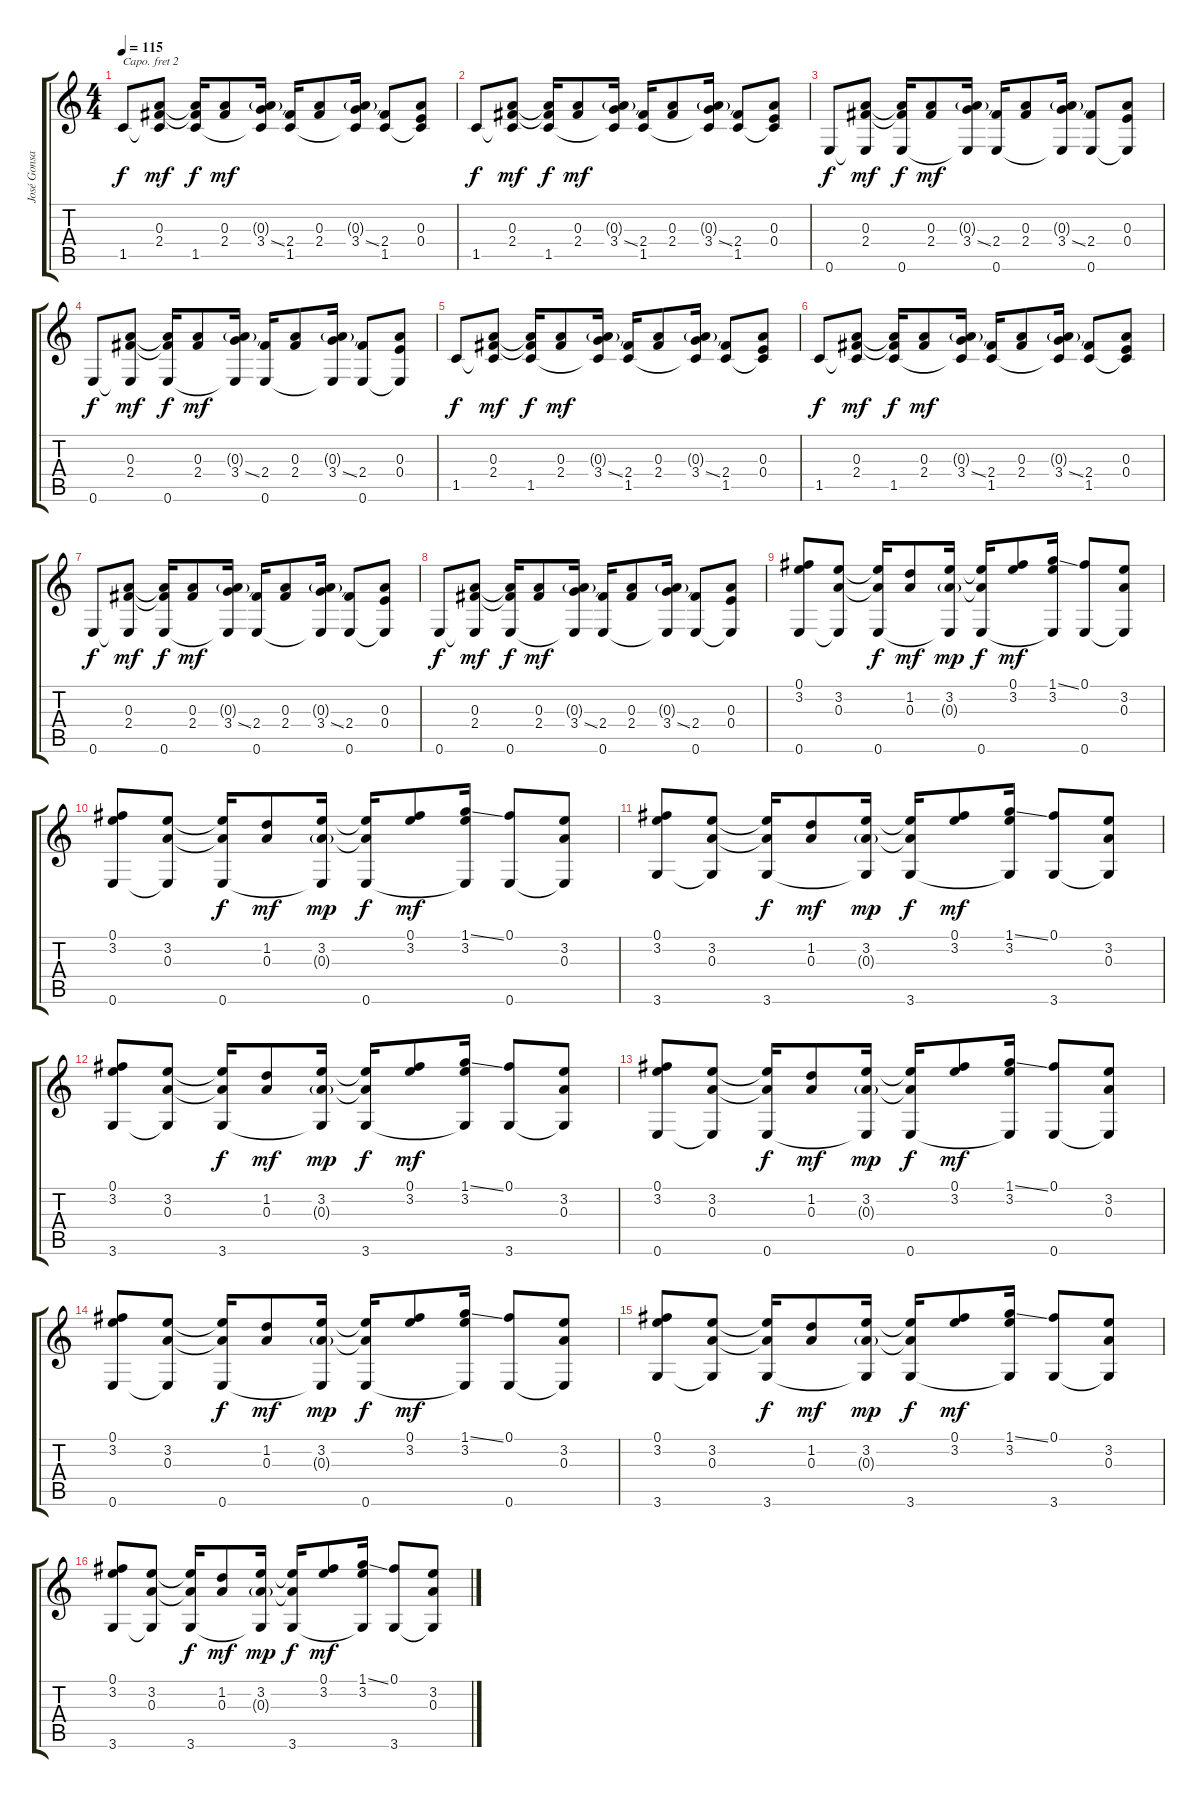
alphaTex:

\track ("José Gonsalez" "José Gonsa") {instrument acousticguitarsteel}
\staff {score tabs}
\capo 2
\tuning (E4 B3 G3 D3 A2 D2) {hide}
\ts (4 4)
\tempo 115
\clef g2
\ks c
1.5.8{dy f} (0.3 2.4 1.5{t}).8{dy mf} (0.3{t} 2.4{t} 1.5).16{dy f} (0.3 2.4).8{dy mf} (0.3{g} 3.4{ss} 1.5{t}).16 (2.4 1.5).16 (0.3 2.4).8 (0.3{g} 3.4{ss} 1.5{t}).16 (2.4 1.5).8 (0.3 0.4 1.5{t}).8 |
1.5.8{dy f} (0.3 2.4 1.5{t}).8{dy mf} (0.3{t} 2.4{t} 1.5).16{dy f} (0.3 2.4).8{dy mf} (0.3{g} 3.4{ss} 1.5{t}).16 (2.4 1.5).16 (0.3 2.4).8 (0.3{g} 3.4{ss} 1.5{t}).16 (2.4 1.5).8 (0.3 0.4 1.5{t}).8 |
0.6.8{dy f} (0.3 2.4 0.6{t}).8{dy mf} (0.3{t} 2.4{t} 0.6).16{dy f} (0.3 2.4).8{dy mf} (0.3{g} 3.4{ss} 0.6{t}).16 (2.4 0.6).16 (0.3 2.4).8 (0.3{g} 3.4{ss} 0.6{t}).16 (2.4 0.6).8 (0.3 0.4 0.6{t}).8 |
0.6.8{dy f} (0.3 2.4 0.6{t}).8{dy mf} (0.3{t} 2.4{t} 0.6).16{dy f} (0.3 2.4).8{dy mf} (0.3{g} 3.4{ss} 0.6{t}).16 (2.4 0.6).16 (0.3 2.4).8 (0.3{g} 3.4{ss} 0.6{t}).16 (2.4 0.6).8 (0.3 0.4 0.6{t}).8 |
1.5.8{dy f} (0.3 2.4 1.5{t}).8{dy mf} (0.3{t} 2.4{t} 1.5).16{dy f} (0.3 2.4).8{dy mf} (0.3{g} 3.4{ss} 1.5{t}).16 (2.4 1.5).16 (0.3 2.4).8 (0.3{g} 3.4{ss} 1.5{t}).16 (2.4 1.5).8 (0.3 0.4 1.5{t}).8 |
1.5.8{dy f} (0.3 2.4 1.5{t}).8{dy mf} (0.3{t} 2.4{t} 1.5).16{dy f} (0.3 2.4).8{dy mf} (0.3{g} 3.4{ss} 1.5{t}).16 (2.4 1.5).16 (0.3 2.4).8 (0.3{g} 3.4{ss} 1.5{t}).16 (2.4 1.5).8 (0.3 0.4 1.5{t}).8 |
0.6.8{dy f} (0.3 2.4 0.6{t}).8{dy mf} (0.3{t} 2.4{t} 0.6).16{dy f} (0.3 2.4).8{dy mf} (0.3{g} 3.4{ss} 0.6{t}).16 (2.4 0.6).16 (0.3 2.4).8 (0.3{g} 3.4{ss} 0.6{t}).16 (2.4 0.6).8 (0.3 0.4 0.6{t}).8 |
0.6.8{dy f} (0.3 2.4 0.6{t}).8{dy mf} (0.3{t} 2.4{t} 0.6).16{dy f} (0.3 2.4).8{dy mf} (0.3{g} 3.4{ss} 0.6{t}).16 (2.4 0.6).16 (0.3 2.4).8 (0.3{g} 3.4{ss} 0.6{t}).16 (2.4 0.6).8 (0.3 0.4 0.6{t}).8 |
(0.1 3.2 0.6).8 (3.2 0.3 0.6{t}).8 (3.2{t} 0.3{t} 0.6).16{dy f} (1.2 0.3).8{dy mf} (3.2 0.3{g} 0.6{t}).16{dy mp} (3.2{t} 0.3{t} 0.6).16{dy f} (0.1 3.2).8{dy mf} (1.1{ss} 3.2 0.6{t}).16 (0.1 0.6).8 (3.2 0.3 0.6{t}).8 |
(0.1 3.2 0.6).8 (3.2 0.3 0.6{t}).8 (3.2{t} 0.3{t} 0.6).16{dy f} (1.2 0.3).8{dy mf} (3.2 0.3{g} 0.6{t}).16{dy mp} (3.2{t} 0.3{t} 0.6).16{dy f} (0.1 3.2).8{dy mf} (1.1{ss} 3.2 0.6{t}).16 (0.1 0.6).8 (3.2 0.3 0.6{t}).8 |
(0.1 3.2 3.6).8 (3.2 0.3 3.6{t}).8 (3.2{t} 0.3{t} 3.6).16{dy f} (1.2 0.3).8{dy mf} (3.2 0.3{g} 3.6{t}).16{dy mp} (3.2{t} 0.3{t} 3.6).16{dy f} (0.1 3.2).8{dy mf} (1.1{ss} 3.2 3.6{t}).16 (0.1 3.6).8 (3.2 0.3 3.6{t}).8 |
(0.1 3.2 3.6).8 (3.2 0.3 3.6{t}).8 (3.2{t} 0.3{t} 3.6).16{dy f} (1.2 0.3).8{dy mf} (3.2 0.3{g} 3.6{t}).16{dy mp} (3.2{t} 0.3{t} 3.6).16{dy f} (0.1 3.2).8{dy mf} (1.1{ss} 3.2 3.6{t}).16 (0.1 3.6).8 (3.2 0.3 3.6{t}).8 |
(0.1 3.2 0.6).8 (3.2 0.3 0.6{t}).8 (3.2{t} 0.3{t} 0.6).16{dy f} (1.2 0.3).8{dy mf} (3.2 0.3{g} 0.6{t}).16{dy mp} (3.2{t} 0.3{t} 0.6).16{dy f} (0.1 3.2).8{dy mf} (1.1{ss} 3.2 0.6{t}).16 (0.1 0.6).8 (3.2 0.3 0.6{t}).8 |
(0.1 3.2 0.6).8 (3.2 0.3 0.6{t}).8 (3.2{t} 0.3{t} 0.6).16{dy f} (1.2 0.3).8{dy mf} (3.2 0.3{g} 0.6{t}).16{dy mp} (3.2{t} 0.3{t} 0.6).16{dy f} (0.1 3.2).8{dy mf} (1.1{ss} 3.2 0.6{t}).16 (0.1 0.6).8 (3.2 0.3 0.6{t}).8 |
(0.1 3.2 3.6).8 (3.2 0.3 3.6{t}).8 (3.2{t} 0.3{t} 3.6).16{dy f} (1.2 0.3).8{dy mf} (3.2 0.3{g} 3.6{t}).16{dy mp} (3.2{t} 0.3{t} 3.6).16{dy f} (0.1 3.2).8{dy mf} (1.1{ss} 3.2 3.6{t}).16 (0.1 3.6).8 (3.2 0.3 3.6{t}).8 |
(0.1 3.2 3.6).8 (3.2 0.3 3.6{t}).8 (3.2{t} 0.3{t} 3.6).16{dy f} (1.2 0.3).8{dy mf} (3.2 0.3{g} 3.6{t}).16{dy mp} (3.2{t} 0.3{t} 3.6).16{dy f} (0.1 3.2).8{dy mf} (1.1{ss} 3.2 3.6{t}).16 (0.1 3.6).8 (3.2 0.3 3.6{t}).8
